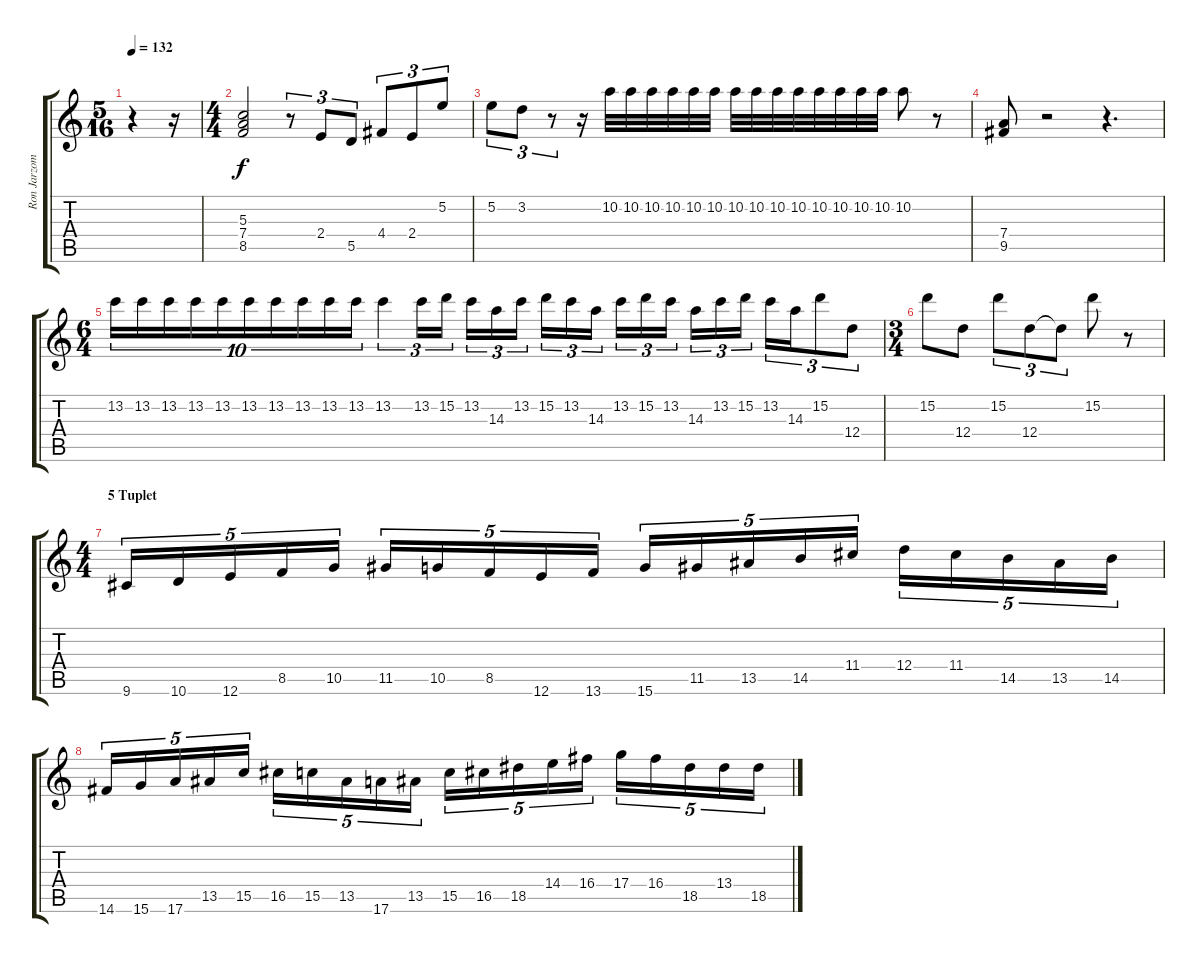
\track ("Ron Jarzombek" "Ron Jarzom") {instrument distortionguitar}
\staff {score tabs}
\tuning (E4 B3 G3 D3 A2 E2) {hide}
\ts (5 16)
\tempo 132
\clef g2
\ks c
r.4{dy f instrument distortionguitar} r.16 |
\ts (4 4)
(5.3 7.4 8.5).2 r.8{tu (3 2)} 2.4.8{tu (3 2)} 5.5.8{tu (3 2)} 4.4.8{tu (3 2)} 2.4.8{tu (3 2)} 5.2.8{tu (3 2)} |
5.2.8{tu (3 2)} 3.2.8{tu (3 2)} r.8{tu (3 2)} r.16 10.2.32 10.2.32 10.2.32 10.2.32 10.2.32 10.2.32 10.2.32 10.2.32 10.2.32 10.2.32 10.2.32 10.2.32 10.2.32 10.2.32 10.2.8 r.8 |
(7.4 9.5).8 r.2 r.4{d} |
\ts (6 4)
13.2.16{tu (10 8)} 13.2.16{tu (10 8)} 13.2.16{tu (10 8)} 13.2.16{tu (10 8)} 13.2.16{tu (10 8)} 13.2.16{tu (10 8)} 13.2.16{tu (10 8)} 13.2.16{tu (10 8)} 13.2.16{tu (10 8)} 13.2.16{tu (10 8)} 13.2.4{tu (3 2)} 13.2.16{tu (3 2)} 15.2.16{tu (3 2)} 13.2.16{tu (3 2)} 14.3.16{tu (3 2)} 13.2.16{tu (3 2)} 15.2.16{tu (3 2)} 13.2.16{tu (3 2)} 14.3.16{tu (3 2)} 13.2.16{tu (3 2)} 15.2.16{tu (3 2)} 13.2.16{tu (3 2)} 14.3.16{tu (3 2)} 13.2.16{tu (3 2)} 15.2.16{tu (3 2)} 13.2.16{tu (3 2)} 14.3.16{tu (3 2)} 15.2.8{tu (3 2)} 12.4.8{tu (3 2)} |
\ts (3 4)
15.2.8 12.4.8 15.2.8{tu (3 2)} 12.4.8{tu (3 2)} 12.4{t}.8{tu (3 2)} 15.2.8 r.8 |
\ts (4 4)
\section ("" "5 Tuplet")
9.6.16{tu (5 4) balance 8} 10.6.16{tu (5 4)} 12.6.16{tu (5 4)} 8.5.16{tu (5 4)} 10.5.16{tu (5 4)} 11.5.16{tu (5 4)} 10.5.16{tu (5 4)} 8.5.16{tu (5 4)} 12.6.16{tu (5 4)} 13.6.16{tu (5 4)} 15.6.16{tu (5 4)} 11.5.16{tu (5 4)} 13.5.16{tu (5 4)} 14.5.16{tu (5 4)} 11.4.16{tu (5 4)} 12.4.16{tu (5 4)} 11.4.16{tu (5 4)} 14.5.16{tu (5 4)} 13.5.16{tu (5 4)} 14.5.16{tu (5 4)} |
14.6.16{tu (5 4)} 15.6.16{tu (5 4)} 17.6.16{tu (5 4)} 13.5.16{tu (5 4)} 15.5.16{tu (5 4)} 16.5.16{tu (5 4)} 15.5.16{tu (5 4)} 13.5.16{tu (5 4)} 17.6.16{tu (5 4)} 13.5.16{tu (5 4)} 15.5.16{tu (5 4)} 16.5.16{tu (5 4)} 18.5.16{tu (5 4)} 14.4.16{tu (5 4)} 16.4.16{tu (5 4)} 17.4.16{tu (5 4)} 16.4.16{tu (5 4)} 18.5.16{tu (5 4)} 13.4.16{tu (5 4)} 18.5.16{tu (5 4)}
